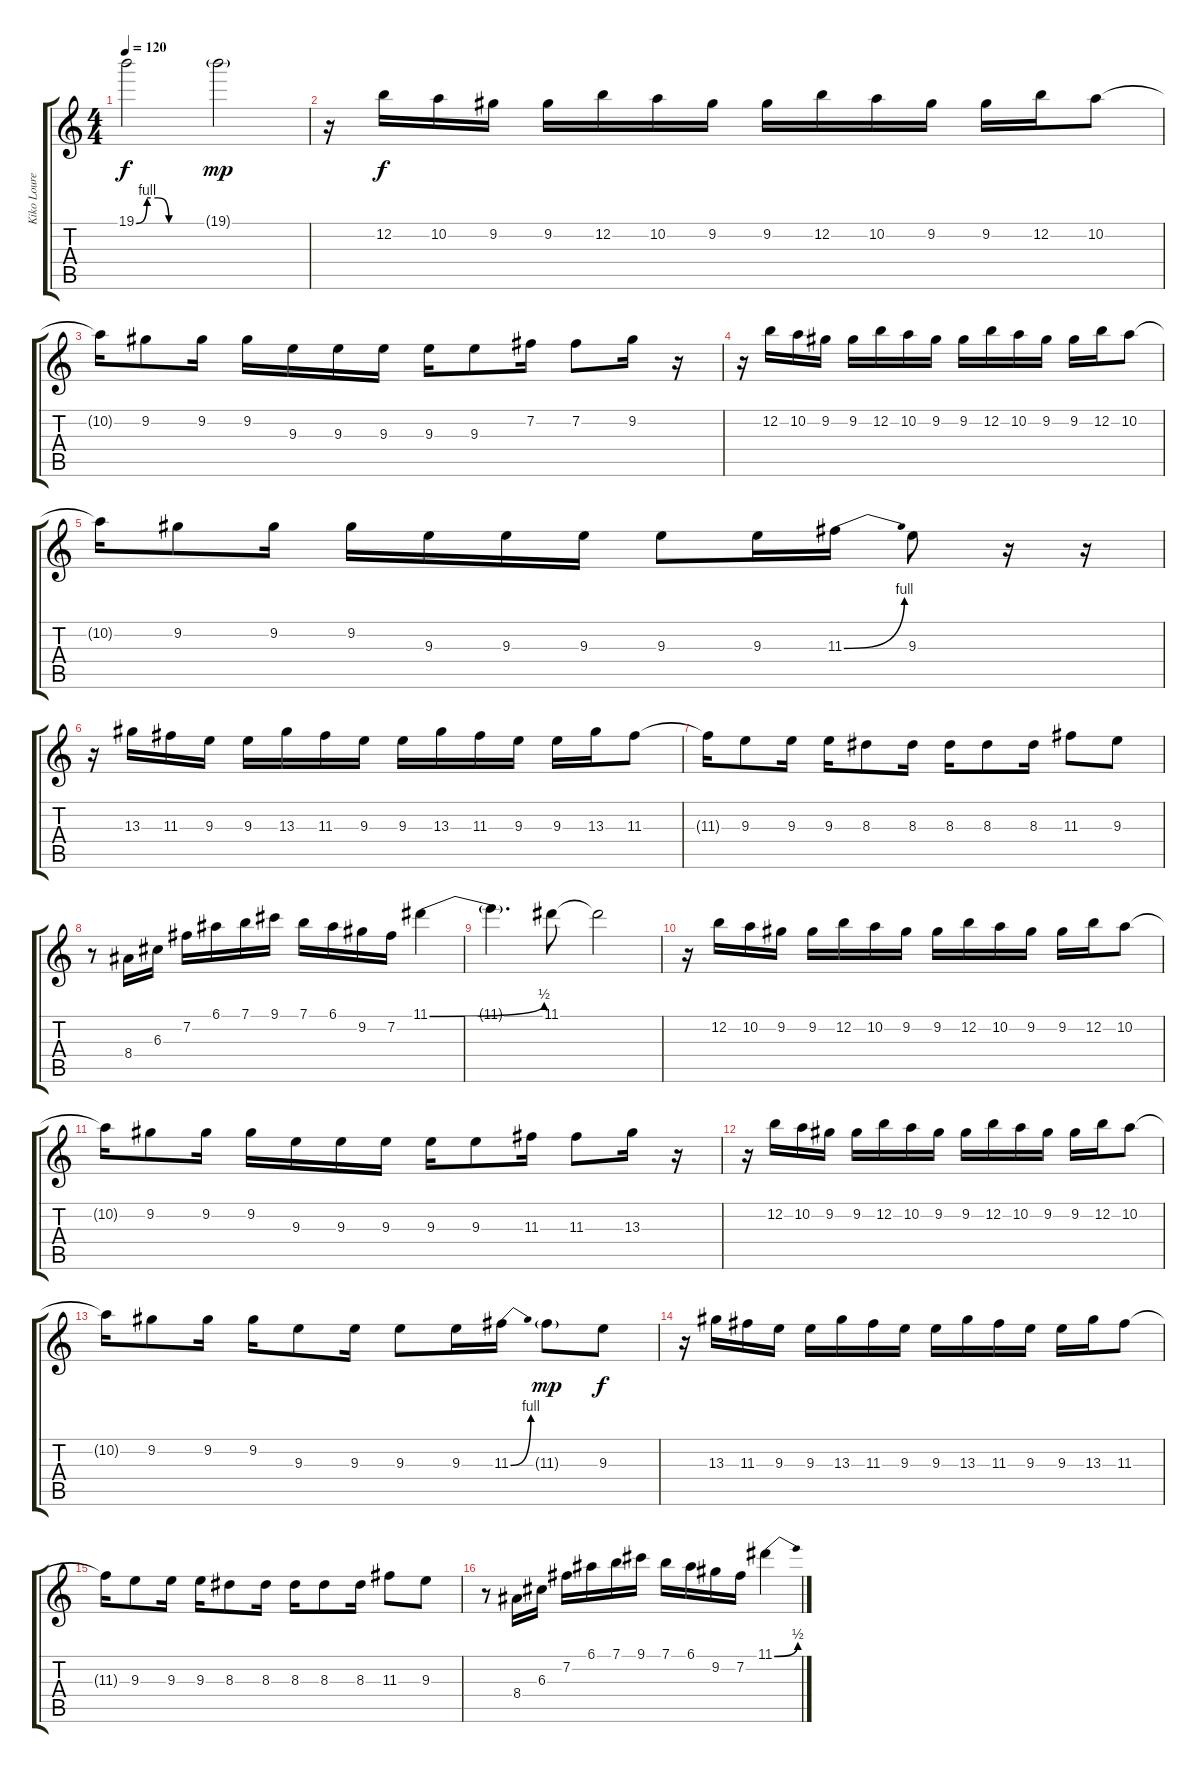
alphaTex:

\track ("Kiko Loureiro" "Kiko Loure") {instrument distortionguitar}
\staff {score tabs}
\tuning (E4 B3 G3 D3 A2 E2) {hide}
\ts (4 4)
\tempo 120
\clef g2
\ks c
19.1{be (custom 0 0 10 4 20 4 30 0 60 0)}.2{dy f} 19.1{g}.2{dy mp} |
r.16 12.2.16{dy f} 10.2.16 9.2.16 9.2.16 12.2.16 10.2.16 9.2.16 9.2.16 12.2.16 10.2.16 9.2.16 9.2.16 12.2.16 10.2.8 |
10.2{t}.16 9.2.8 9.2.16 9.2.16 9.3.16 9.3.16 9.3.16 9.3.16 9.3.8 7.2.16 7.2.8 9.2.16 r.16 |
r.16 12.2.16 10.2.16 9.2.16 9.2.16 12.2.16 10.2.16 9.2.16 9.2.16 12.2.16 10.2.16 9.2.16 9.2.16 12.2.16 10.2.8 |
10.2{t}.16 9.2.8 9.2.16 9.2.16 9.3.16 9.3.16 9.3.16 9.3.8 9.3.16 11.3{be (bend 0 0 60 4)}.16 9.3.8 r.16 r.16 |
r.16 13.3.16 11.3.16 9.3.16 9.3.16 13.3.16 11.3.16 9.3.16 9.3.16 13.3.16 11.3.16 9.3.16 9.3.16 13.3.16 11.3.8 |
11.3{t}.16 9.3.8 9.3.16 9.3.16 8.3.8 8.3.16 8.3.16 8.3.8 8.3.16 11.3.8 9.3.8 |
r.8 8.4.16 6.3.16 7.2.16 6.1.16 7.1.16 9.1.16 7.1.16 6.1.16 9.2.16 7.2.16 11.1{be (bend 0 0 60 2)}.4 |
11.1{t}.4{d} 11.1.8 11.1{t}.2 |
r.16 12.2.16 10.2.16 9.2.16 9.2.16 12.2.16 10.2.16 9.2.16 9.2.16 12.2.16 10.2.16 9.2.16 9.2.16 12.2.16 10.2.8 |
10.2{t}.16 9.2.8 9.2.16 9.2.16 9.3.16 9.3.16 9.3.16 9.3.16 9.3.8 11.3.16 11.3.8 13.3.16 r.16 |
r.16 12.2.16 10.2.16 9.2.16 9.2.16 12.2.16 10.2.16 9.2.16 9.2.16 12.2.16 10.2.16 9.2.16 9.2.16 12.2.16 10.2.8 |
10.2{t}.16 9.2.8 9.2.16 9.2.16 9.3.8 9.3.16 9.3.8 9.3.16 11.3{be (bend 0 0 60 4)}.16 11.3{g}.8{dy mp} 9.3.8{dy f} |
r.16 13.3.16 11.3.16 9.3.16 9.3.16 13.3.16 11.3.16 9.3.16 9.3.16 13.3.16 11.3.16 9.3.16 9.3.16 13.3.16 11.3.8 |
11.3{t}.16 9.3.8 9.3.16 9.3.16 8.3.8 8.3.16 8.3.16 8.3.8 8.3.16 11.3.8 9.3.8 |
r.8 8.4.16 6.3.16 7.2.16 6.1.16 7.1.16 9.1.16 7.1.16 6.1.16 9.2.16 7.2.16 11.1{be (bend 0 0 60 2)}.4
